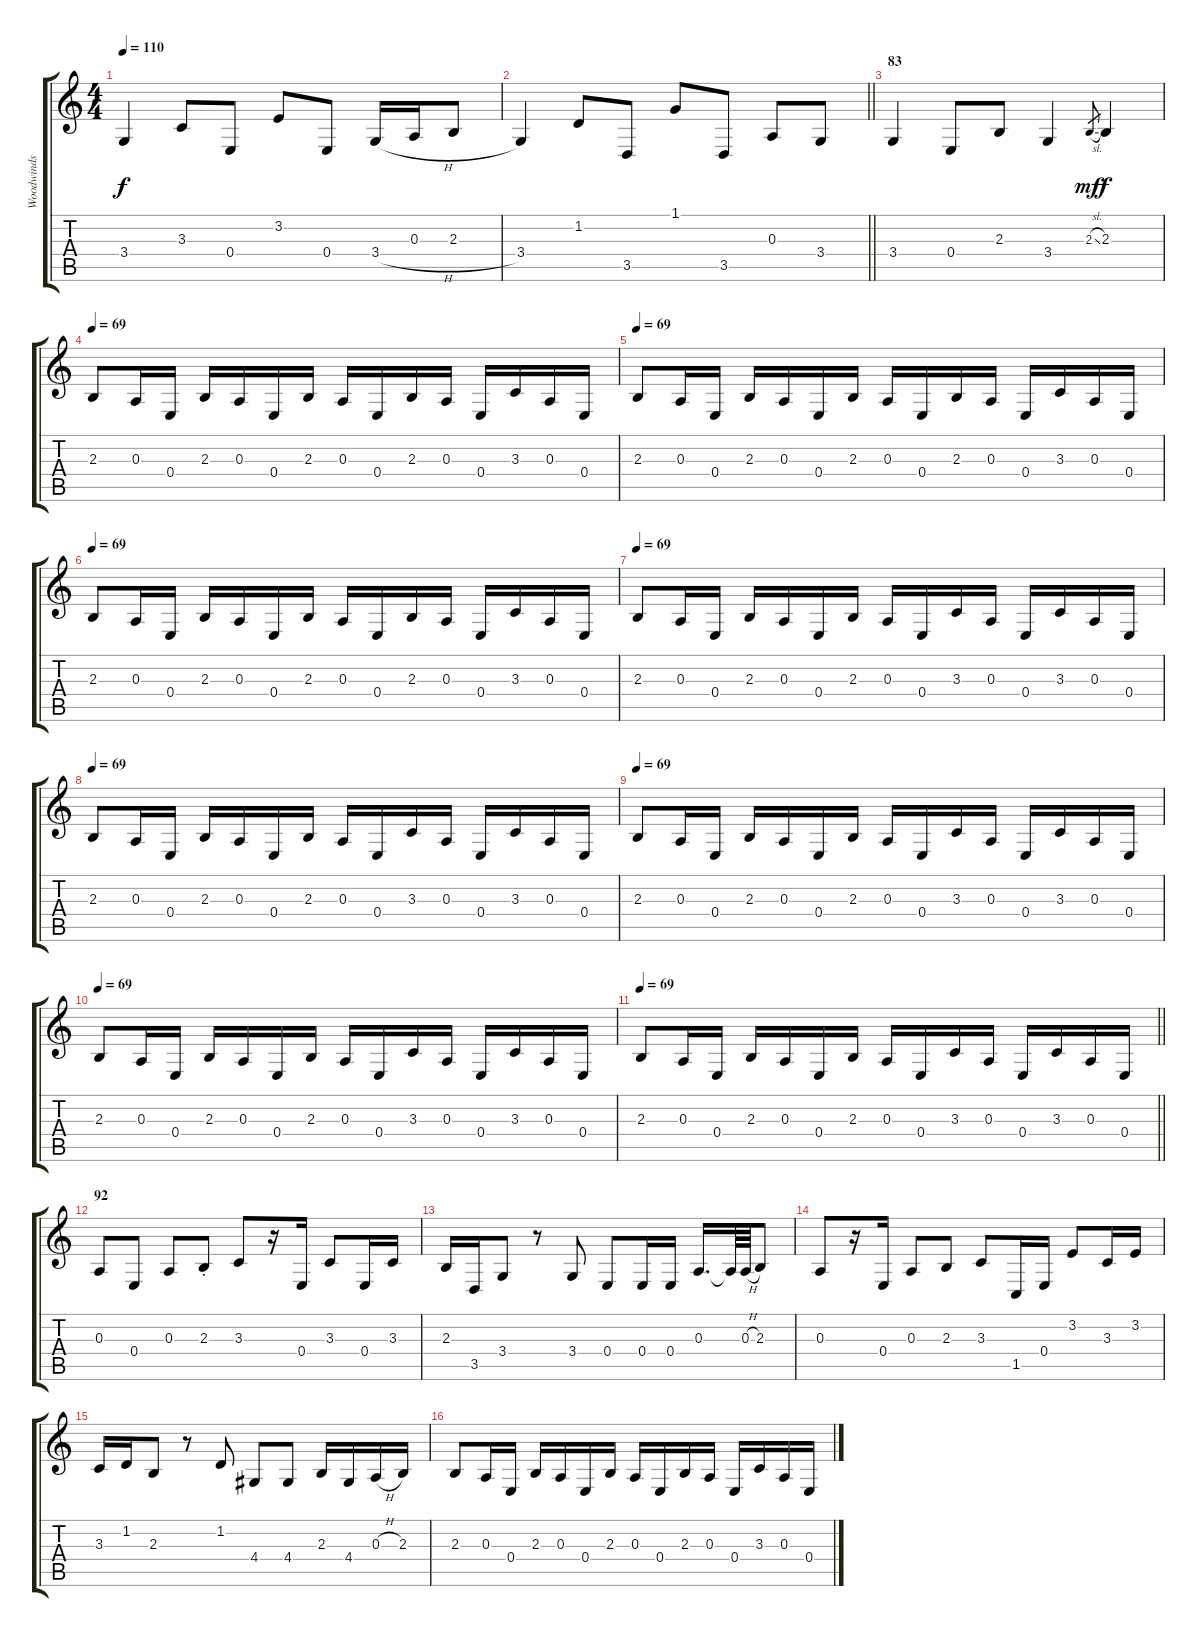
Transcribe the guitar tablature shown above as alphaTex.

\track ("Woodwinds" "Woodwinds") {instrument clarinet bank 126}
\staff {score tabs}
\tuning (Gb4 Db4 A3 E3 B2 Gb2) {hide}
\ts (4 4)
\tempo 110
\clef g2
\ks c
3.4.4{dy f} 3.3.8 0.4.8 3.2.8 0.4.8 3.4{h}.16 0.3.16 2.3.8 |
\barLineRight lightlight
3.4.4 1.2.8 3.5.8 1.1.8 3.5.8 0.3.8 3.4.8 |
\section ("" "83")
3.4.4 0.4.8 2.3.8 3.4.4 2.3{sl}.8{gr dy mf} 2.3.4{dy f} |
\tempo 69
2.3.8 0.3.16 0.4.16 2.3.16 0.3.16 0.4.16 2.3.16 0.3.16 0.4.16 2.3.16 0.3.16 0.4.16 3.3.16 0.3.16 0.4.16 |
\tempo 69
2.3.8 0.3.16 0.4.16 2.3.16 0.3.16 0.4.16 2.3.16 0.3.16 0.4.16 2.3.16 0.3.16 0.4.16 3.3.16 0.3.16 0.4.16 |
\tempo 69
2.3.8 0.3.16 0.4.16 2.3.16 0.3.16 0.4.16 2.3.16 0.3.16 0.4.16 2.3.16 0.3.16 0.4.16 3.3.16 0.3.16 0.4.16 |
\tempo 69
2.3.8 0.3.16 0.4.16 2.3.16 0.3.16 0.4.16 2.3.16 0.3.16 0.4.16 3.3.16 0.3.16 0.4.16 3.3.16 0.3.16 0.4.16 |
\tempo 69
2.3.8 0.3.16 0.4.16 2.3.16 0.3.16 0.4.16 2.3.16 0.3.16 0.4.16 3.3.16 0.3.16 0.4.16 3.3.16 0.3.16 0.4.16 |
\tempo 69
2.3.8 0.3.16 0.4.16 2.3.16 0.3.16 0.4.16 2.3.16 0.3.16 0.4.16 3.3.16 0.3.16 0.4.16 3.3.16 0.3.16 0.4.16 |
\tempo 69
2.3.8 0.3.16 0.4.16 2.3.16 0.3.16 0.4.16 2.3.16 0.3.16 0.4.16 3.3.16 0.3.16 0.4.16 3.3.16 0.3.16 0.4.16 |
\tempo 69
\barLineRight lightlight
2.3.8 0.3.16 0.4.16 2.3.16 0.3.16 0.4.16 2.3.16 0.3.16 0.4.16 3.3.16 0.3.16 0.4.16 3.3.16 0.3.16 0.4.16 |
\section ("" "92")
0.3.8 0.4.8 0.3.8 2.3{st}.8 3.3.8 r.16 0.4.16 3.3.8 0.4.16 3.3.16 |
2.3.16 3.5.16 3.4.8 r.8 3.4.8 0.4.8 0.4.16 0.4.16 0.3.16{d} 0.3{t}.64 0.3{h}.64 2.3.8 |
0.3.8 r.16 0.4.16 0.3.8 2.3.8 3.3.8 1.5.16 0.4.16 3.2.8 3.3.16 3.2.16 |
3.3.16 1.2.16 2.3.8 r.8 1.2.8 4.4.8 4.4.8 2.3.16 4.4.16 0.3{h}.16 2.3.16 |
2.3.8 0.3.16 0.4.16 2.3.16 0.3.16 0.4.16 2.3.16 0.3.16 0.4.16 2.3.16 0.3.16 0.4.16 3.3.16 0.3.16 0.4.16
